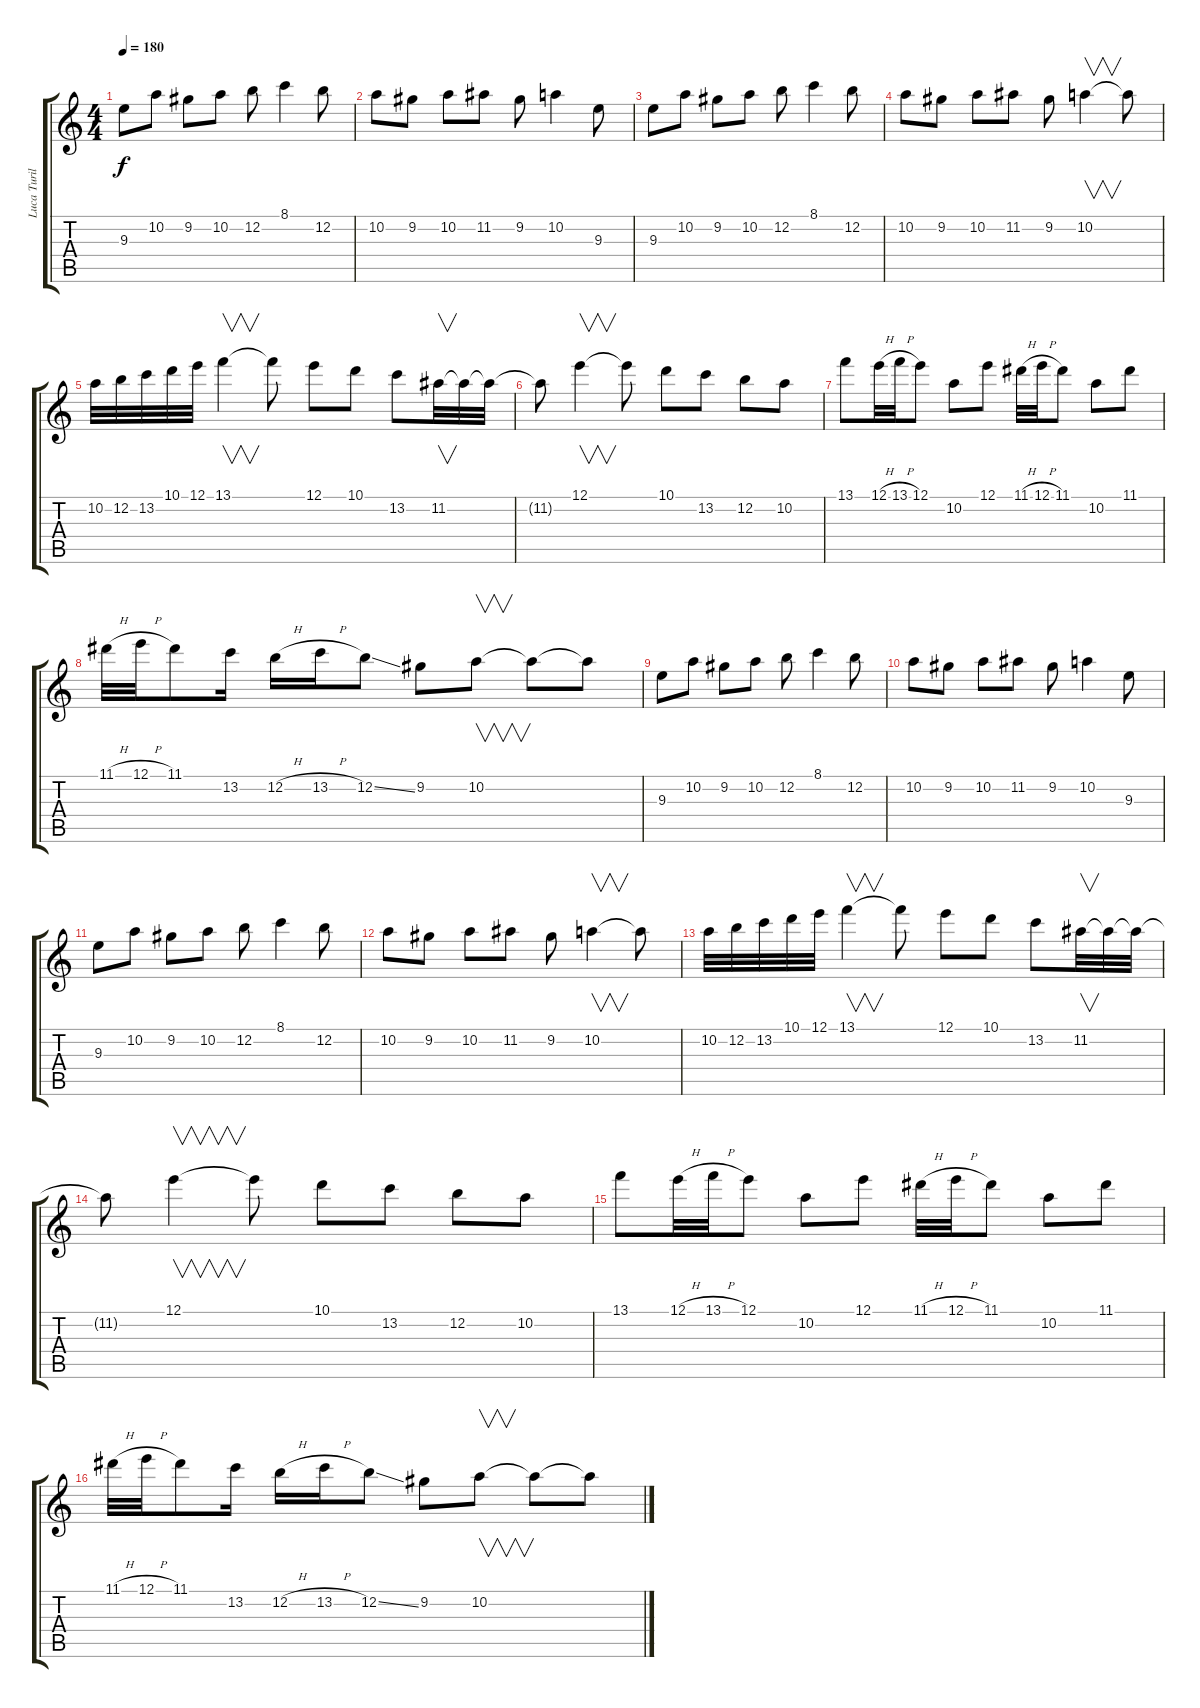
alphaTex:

\track ("Luca Turilli" "Luca Turil") {instrument overdrivenguitar}
\staff {score tabs}
\tuning (E4 B3 G3 D3 A2 E2) {hide}
\ts (4 4)
\tempo 180
\clef g2
\ks c
9.3.8{dy f instrument overdrivenguitar} 10.2.8 9.2.8 10.2.8 12.2.8 8.1.4 12.2.8 |
10.2.8 9.2.8 10.2.8 11.2.8 9.2.8 10.2.4 9.3.8 |
9.3.8 10.2.8 9.2.8 10.2.8 12.2.8 8.1.4 12.2.8 |
10.2.8 9.2.8 10.2.8 11.2.8 9.2.8 10.2.4{v} 10.2{t}.8 |
10.2.32 12.2.32 13.2.32 10.1.32 12.1.32 13.1.4{v} 13.1{t}.8 12.1.8 10.1.8 13.2.8 11.2.32{v} 11.2{t}.32 11.2{t}.32 |
11.2{t}.8 12.1.4{v} 12.1{t}.8 10.1.8 13.2.8 12.2.8 10.2.8 |
13.1.8 12.1{h}.32 13.1{h}.32 12.1.8 10.2.8 12.1.8 11.1{h}.32 12.1{h}.32 11.1.8 10.2.8 11.1.8 |
11.1{h}.32 12.1{h}.32 11.1.8 13.2.16 12.2{h}.16 13.2{h}.16 12.2{ss}.8 9.2.8 10.2.8{v} 10.2{t}.8 10.2{t}.8 |
9.3.8 10.2.8 9.2.8 10.2.8 12.2.8 8.1.4 12.2.8 |
10.2.8 9.2.8 10.2.8 11.2.8 9.2.8 10.2.4 9.3.8 |
9.3.8 10.2.8 9.2.8 10.2.8 12.2.8 8.1.4 12.2.8 |
10.2.8 9.2.8 10.2.8 11.2.8 9.2.8 10.2.4{v} 10.2{t}.8 |
10.2.32 12.2.32 13.2.32 10.1.32 12.1.32 13.1.4{v} 13.1{t}.8 12.1.8 10.1.8 13.2.8 11.2.32{v} 11.2{t}.32 11.2{t}.32 |
11.2{t}.8 12.1.4{v} 12.1{t}.8 10.1.8 13.2.8 12.2.8 10.2.8 |
13.1.8 12.1{h}.32 13.1{h}.32 12.1.8 10.2.8 12.1.8 11.1{h}.32 12.1{h}.32 11.1.8 10.2.8 11.1.8 |
11.1{h}.32 12.1{h}.32 11.1.8 13.2.16 12.2{h}.16 13.2{h}.16 12.2{ss}.8 9.2.8 10.2.8{v} 10.2{t}.8 10.2{t}.8
